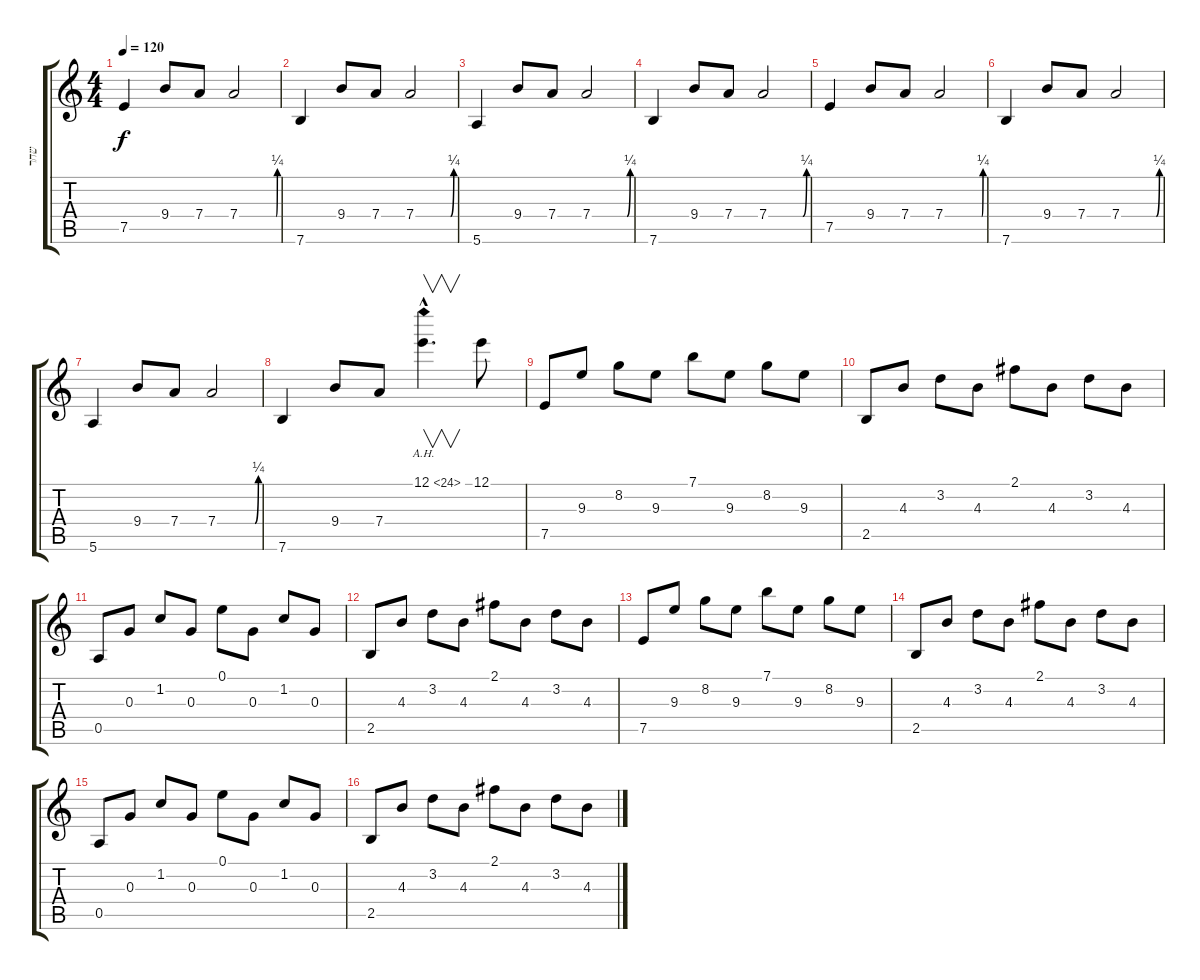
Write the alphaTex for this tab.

\track ("שחר" "שחר") {instrument distortionguitar}
\staff {score tabs}
\tuning (E4 B3 G3 D3 A2 E2) {hide}
\ts (4 4)
\tempo 120
\clef g2
\ks c
7.5.4{dy f volume 10 instrument electricguitarjazz} 9.4.8 7.4.8 7.4{be (custom 0 0 30 0 49 0 58 0 60 1)}.2 |
7.6.4 9.4.8 7.4.8 7.4{be (custom 0 0 30 0 53 0 55 0 60 1)}.2 |
5.6.4 9.4.8 7.4.8 7.4{be (custom 0 0 30 0 48 0 51 0 55 0 60 1)}.2 |
7.6.4 9.4.8 7.4.8 7.4{be (custom 0 0 30 0 40 0 44 0 50 0 54 0 60 1)}.2 |
7.5.4{volume 13 instrument electricguitarjazz} 9.4.8 7.4.8 7.4{be (custom 0 0 30 0 49 0 58 0 60 1)}.2 |
7.6.4 9.4.8 7.4.8 7.4{be (custom 0 0 30 0 53 0 55 0 60 1)}.2 |
5.6.4 9.4.8 7.4.8 7.4{be (custom 0 0 30 0 48 0 51 0 55 0 60 1)}.2 |
7.6.4 9.4.8 7.4.8 12.1{ah 12 hac}.4{v d instrument overdrivenguitar} 12.1.8 |
7.5.8{instrument overdrivenguitar} 9.3.8 8.2.8 9.3.8 7.1.8 9.3.8 8.2.8 9.3.8 |
2.5.8 4.3.8 3.2.8 4.3.8 2.1.8 4.3.8 3.2.8 4.3.8 |
0.5.8 0.3.8 1.2.8 0.3.8 0.1.8 0.3.8 1.2.8 0.3.8 |
2.5.8 4.3.8 3.2.8 4.3.8 2.1.8 4.3.8 3.2.8 4.3.8 |
7.5.8 9.3.8 8.2.8 9.3.8 7.1.8 9.3.8 8.2.8 9.3.8 |
2.5.8 4.3.8 3.2.8 4.3.8 2.1.8 4.3.8 3.2.8 4.3.8 |
0.5.8 0.3.8 1.2.8 0.3.8 0.1.8 0.3.8 1.2.8 0.3.8 |
2.5.8 4.3.8 3.2.8 4.3.8 2.1.8 4.3.8 3.2.8 4.3.8
